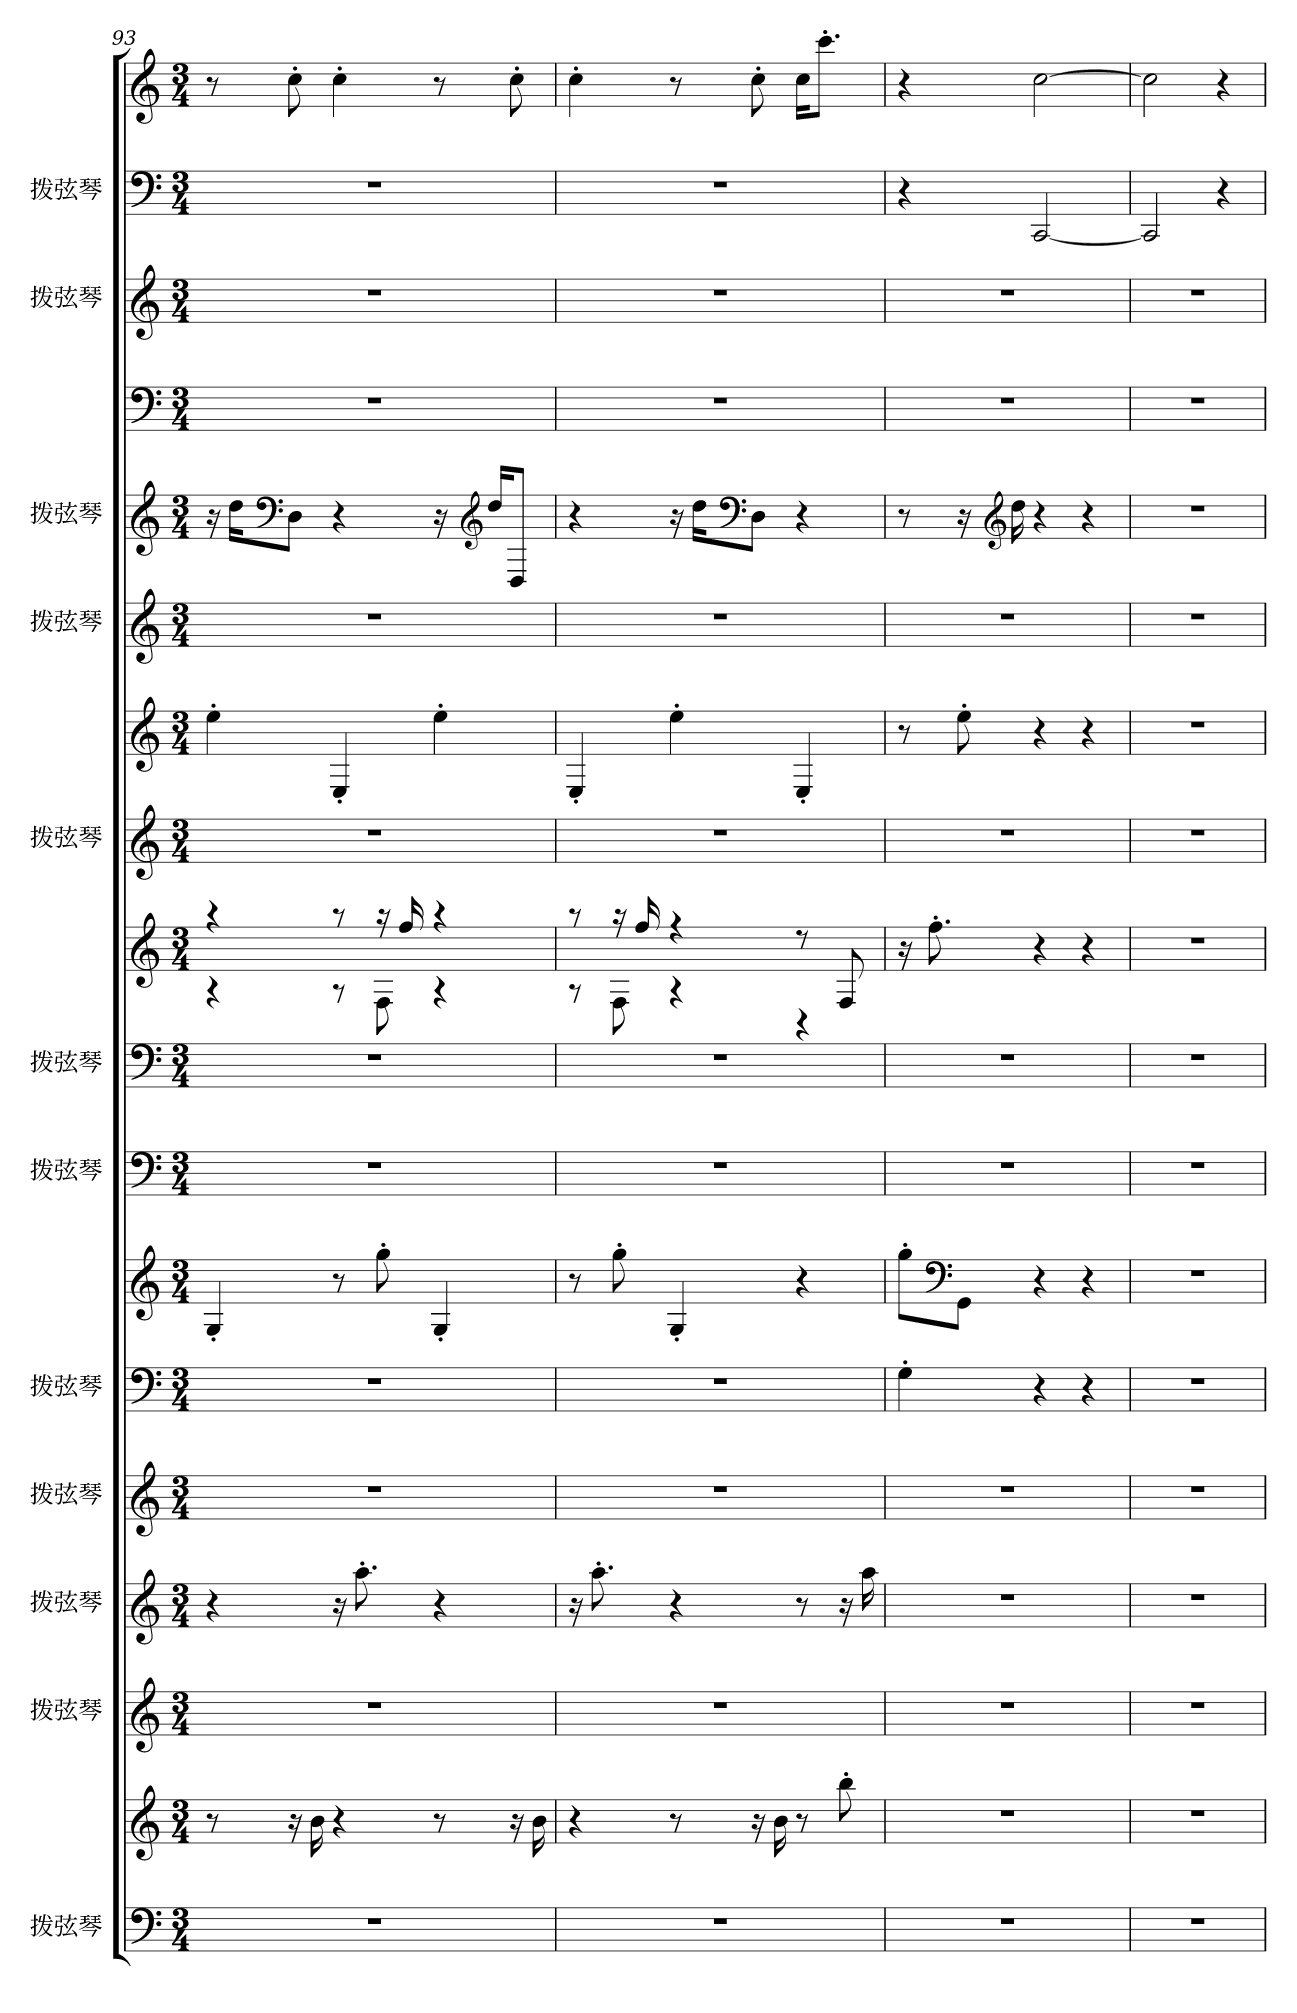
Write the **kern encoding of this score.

**kern	**kern	**kern	**kern	**kern	**kern	**kern	**kern	**kern	**kern	**kern	**kern	**kern	**kern	**kern	**kern	**kern	**kern
*part12	*part12	*part11	*part10	*part9	*part8	*part8	*part7	*part6	*part6	*part5	*part5	*part4	*part3	*part3	*part2	*part1	*part1
*staff18	*staff17	*staff16	*staff15	*staff14	*staff13	*staff12	*staff11	*staff10	*staff9	*staff8	*staff7	*staff6	*staff5	*staff4	*staff3	*staff2	*staff1
*I"拨弦琴	*	*I"拨弦琴	*I"拨弦琴	*I"拨弦琴	*I"拨弦琴	*	*I"拨弦琴	*I"拨弦琴	*	*I"拨弦琴	*	*I"拨弦琴	*I"拨弦琴	*	*I"拨弦琴	*I"拨弦琴	*
*clefF4	*clefG2	*clefG2	*clefG2	*clefG2	*clefF4	*clefG2	*clefF4	*clefF4	*clefG2	*clefG2	*clefG2	*clefG2	*clefG2	*clefF4	*clefG2	*clefF4	*clefG2
*k[]	*k[]	*k[]	*k[]	*k[]	*k[]	*k[]	*k[]	*k[]	*k[]	*k[]	*k[]	*k[]	*k[]	*k[]	*k[]	*k[]	*k[]
*M3/4	*M3/4	*M3/4	*M3/4	*M3/4	*M3/4	*M3/4	*M3/4	*M3/4	*M3/4	*M3/4	*M3/4	*M3/4	*M3/4	*M3/4	*M3/4	*M3/4	*M3/4
=93	=93	=93	=93	=93	=93	=93	=93	=93	=93	=93	=93	=93	=93	=93	=93	=93	=93
*	*	*	*	*	*	*	*	*	*^	*	*	*	*	*	*	*	*
2.r	8r	2.r	4r	2.r	2.r	4G'/	2.r	2.r	4r	4r	2.r	4ee'\	2.r	16r	2.r	2.r	2.r	8r
.	.	.	.	.	.	.	.	.	.	.	.	.	.	16dd\KL	.	.	.	.
*	*	*	*	*	*	*	*	*	*	*	*	*	*	*clefF4	*	*	*	*
.	16r	.	.	.	.	.	.	.	.	.	.	.	.	8D\J	.	.	.	8cc'\
.	16b\	.	.	.	.	.	.	.	.	.	.	.	.	.	.	.	.	.
.	4r	.	16r	.	.	8r	.	.	8r	8r	.	4E'/	.	4r	.	.	.	4cc'\
.	.	.	8.aa'\	.	.	.	.	.	.	.	.	.	.	.	.	.	.	.
.	.	.	.	.	.	8gg'\	.	.	16r	8F\	.	.	.	.	.	.	.	.
.	.	.	.	.	.	.	.	.	16ff/	.	.	.	.	.	.	.	.	.
.	8r	.	4r	.	.	4G'/	.	.	4r	4r	.	4ee'\	.	16r	.	.	.	8r
*	*	*	*	*	*	*	*	*	*	*	*	*	*	*clefG2	*	*	*	*
.	.	.	.	.	.	.	.	.	.	.	.	.	.	16dd/KL	.	.	.	.
.	16r	.	.	.	.	.	.	.	.	.	.	.	.	8D/J	.	.	.	8cc'\
.	16b\	.	.	.	.	.	.	.	.	.	.	.	.	.	.	.	.	.
=94	=94	=94	=94	=94	=94	=94	=94	=94	=94	=94	=94	=94	=94	=94	=94	=94	=94	=94
2.r	4r	2.r	16r	2.r	2.r	8r	2.r	2.r	8r	8r	2.r	4E'/	2.r	4r	2.r	2.r	2.r	4cc'\
.	.	.	8.aa'\	.	.	.	.	.	.	.	.	.	.	.	.	.	.	.
.	.	.	.	.	.	8gg'\	.	.	16r	8F\	.	.	.	.	.	.	.	.
.	.	.	.	.	.	.	.	.	16ff/	.	.	.	.	.	.	.	.	.
.	8r	.	4r	.	.	4G'/	.	.	4r	4r	.	4ee'\	.	16r	.	.	.	8r
.	.	.	.	.	.	.	.	.	.	.	.	.	.	16dd\KL	.	.	.	.
*	*	*	*	*	*	*	*	*	*	*	*	*	*	*clefF4	*	*	*	*
.	16r	.	.	.	.	.	.	.	.	.	.	.	.	8D\J	.	.	.	8cc'\
.	16b\	.	.	.	.	.	.	.	.	.	.	.	.	.	.	.	.	.
.	8r	.	8r	.	.	4r	.	.	8r	4r	.	4E'/	.	4r	.	.	.	16cc\KL
.	.	.	.	.	.	.	.	.	.	.	.	.	.	.	.	.	.	8.ccc'\J
.	8bb'\	.	16r	.	.	.	.	.	8F/	.	.	.	.	.	.	.	.	.
.	.	.	16aa\	.	.	.	.	.	.	.	.	.	.	.	.	.	.	.
*	*	*	*	*	*	*	*	*	*v	*v	*	*	*	*	*	*	*	*
!!LO:PB:g=z
=95	=95	=95	=95	=95	=95	=95	=95	=95	=95	=95	=95	=95	=95	=95	=95	=95	=95
2.r	2.r	2.r	2.r	2.r	4G'\	8gg'\L	2.r	2.r	16r	2.r	8r	2.r	8r	2.r	2.r	4r	4r
.	.	.	.	.	.	.	.	.	8.ff'\	.	.	.	.	.	.	.	.
*	*	*	*	*	*	*clefF4	*	*	*	*	*	*	*	*	*	*	*
.	.	.	.	.	.	8GG\J	.	.	.	.	8ee'\	.	16r	.	.	.	.
*	*	*	*	*	*	*	*	*	*	*	*	*	*clefG2	*	*	*	*
.	.	.	.	.	.	.	.	.	.	.	.	.	16dd\	.	.	.	.
.	.	.	.	.	4r	4r	.	.	4r	.	4r	.	4r	.	.	[2CC/	[2cc\
.	.	.	.	.	4r	4r	.	.	4r	.	4r	.	4r	.	.	.	.
=96	=96	=96	=96	=96	=96	=96	=96	=96	=96	=96	=96	=96	=96	=96	=96	=96	=96
2.r	2.r	2.r	2.r	2.r	2.r	2.r	2.r	2.r	2.r	2.r	2.r	2.r	2.r	2.r	2.r	2CC/]	2cc\]
.	.	.	.	.	.	.	.	.	.	.	.	.	.	.	.	4r	4r
=	=	=	=	=	=	=	=	=	=	=	=	=	=	=	=	=	=
*-	*-	*-	*-	*-	*-	*-	*-	*-	*-	*-	*-	*-	*-	*-	*-	*-	*-
